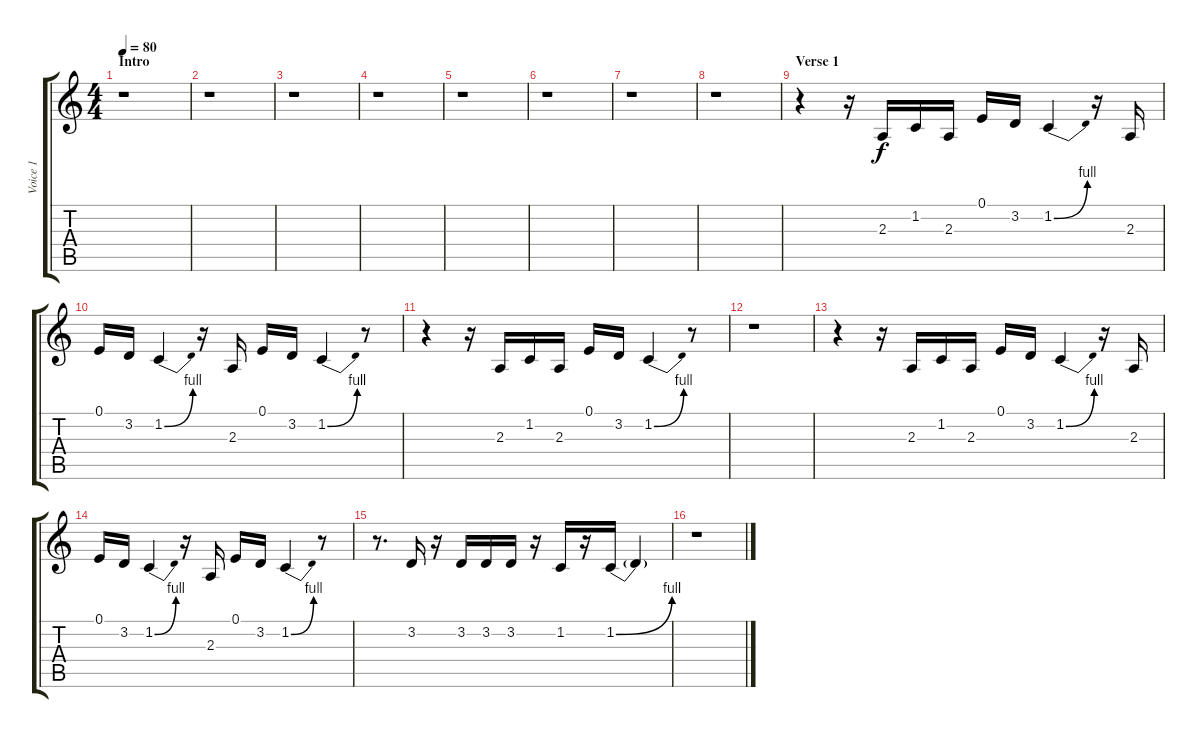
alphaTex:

\track ("Voice 1" "Voice 1") {instrument tenorsax}
\staff {score tabs}
\tuning (E4 B3 G3 D3 A2 E2) {hide}
\ts (4 4)
\section ("" "Intro")
\tempo 80
\clef g2
\ks c
r.1{dy f instrument tenorsax} |
r.1 |
r.1 |
r.1 |
r.1 |
r.1 |
r.1 |
r.1 |
\section ("" "Verse 1")
r.4 r.16 2.3.16 1.2.16 2.3.16 0.1.16 3.2.16 1.2{be (bend 0 0 60 4)}.4 r.16 2.3.16 |
0.1.16 3.2.16 1.2{be (bend 0 0 60 4)}.4 r.16 2.3.16 0.1.16 3.2.16 1.2{be (bend 0 0 60 4)}.4 r.8 |
r.4 r.16 2.3.16 1.2.16 2.3.16 0.1.16 3.2.16 1.2{be (bend 0 0 60 4)}.4 r.8 |
r.1 |
r.4 r.16 2.3.16 1.2.16 2.3.16 0.1.16 3.2.16 1.2{be (bend 0 0 60 4)}.4 r.16 2.3.16 |
0.1.16 3.2.16 1.2{be (bend 0 0 60 4)}.4 r.16 2.3.16 0.1.16 3.2.16 1.2{be (bend 0 0 60 4)}.4 r.8 |
r.8{d} 3.2.16 r.16 3.2.16 3.2.16 3.2.16 r.16 1.2.16 r.16 1.2{be (bend 0 0 60 4)}.16 1.2{t}.4 |
r.1
